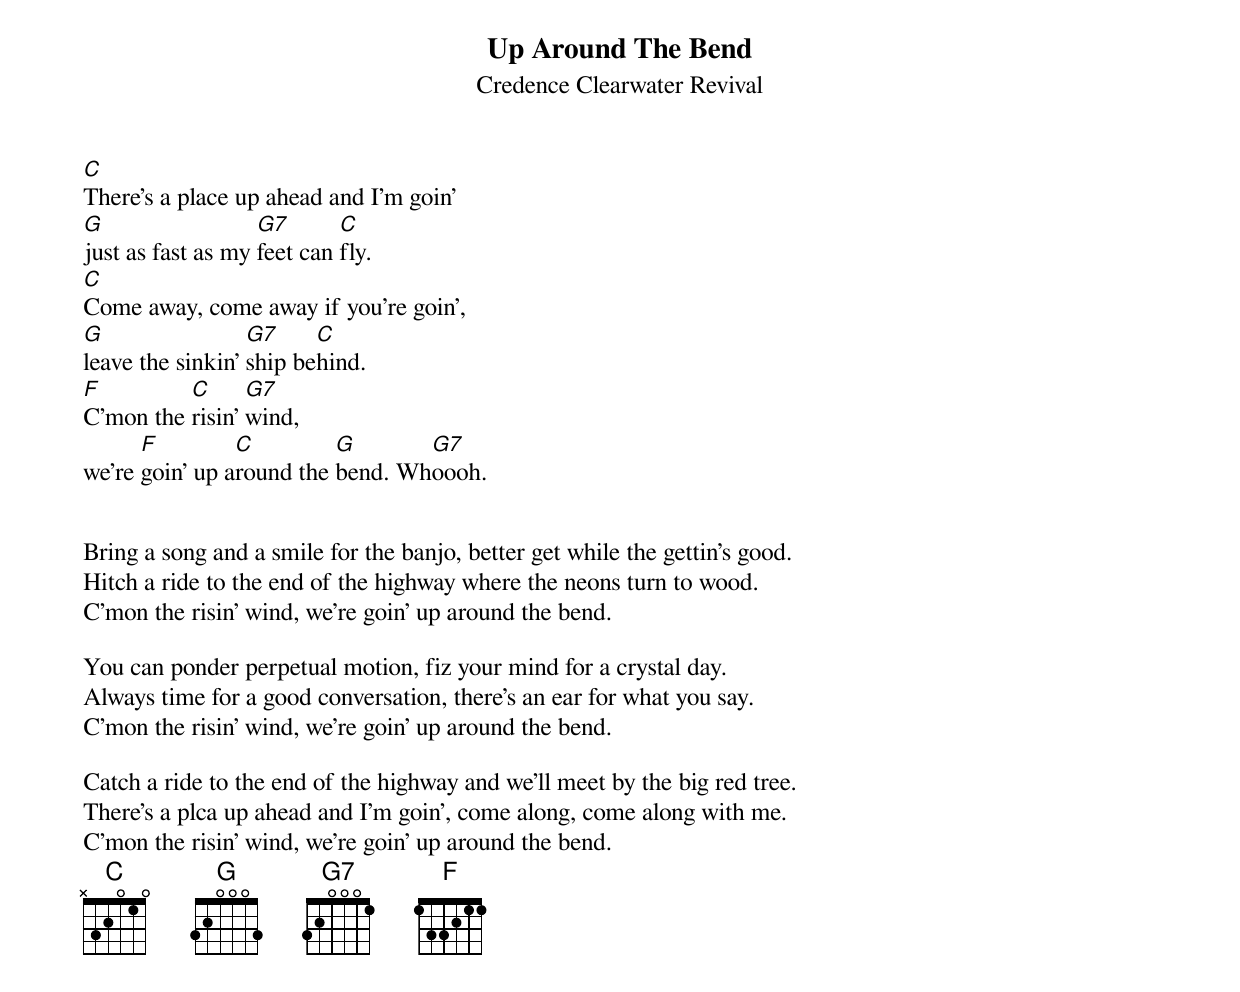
{title:Up Around The Bend}
{subtitle:Credence Clearwater Revival}

[C]There's a place up ahead and I'm goin'
[G]just as fast as my [G7]feet can [C]fly.
[C]Come away, come away if you're goin',
[G]leave the sinkin' [G7]ship be[C]hind.
[F]C'mon the [C]risin' [G7]wind,
we're [F]goin' up a[C]round the [G]bend. Wh[G7]oooh.


Bring a song and a smile for the banjo, better get while the gettin's good.
Hitch a ride to the end of the highway where the neons turn to wood.
C'mon the risin' wind, we're goin' up around the bend.

You can ponder perpetual motion, fiz your mind for a crystal day.
Always time for a good conversation, there's an ear for what you say.
C'mon the risin' wind, we're goin' up around the bend.

Catch a ride to the end of the highway and we'll meet by the big red tree.
There's a plca up ahead and I'm goin', come along, come along with me.
C'mon the risin' wind, we're goin' up around the bend.
